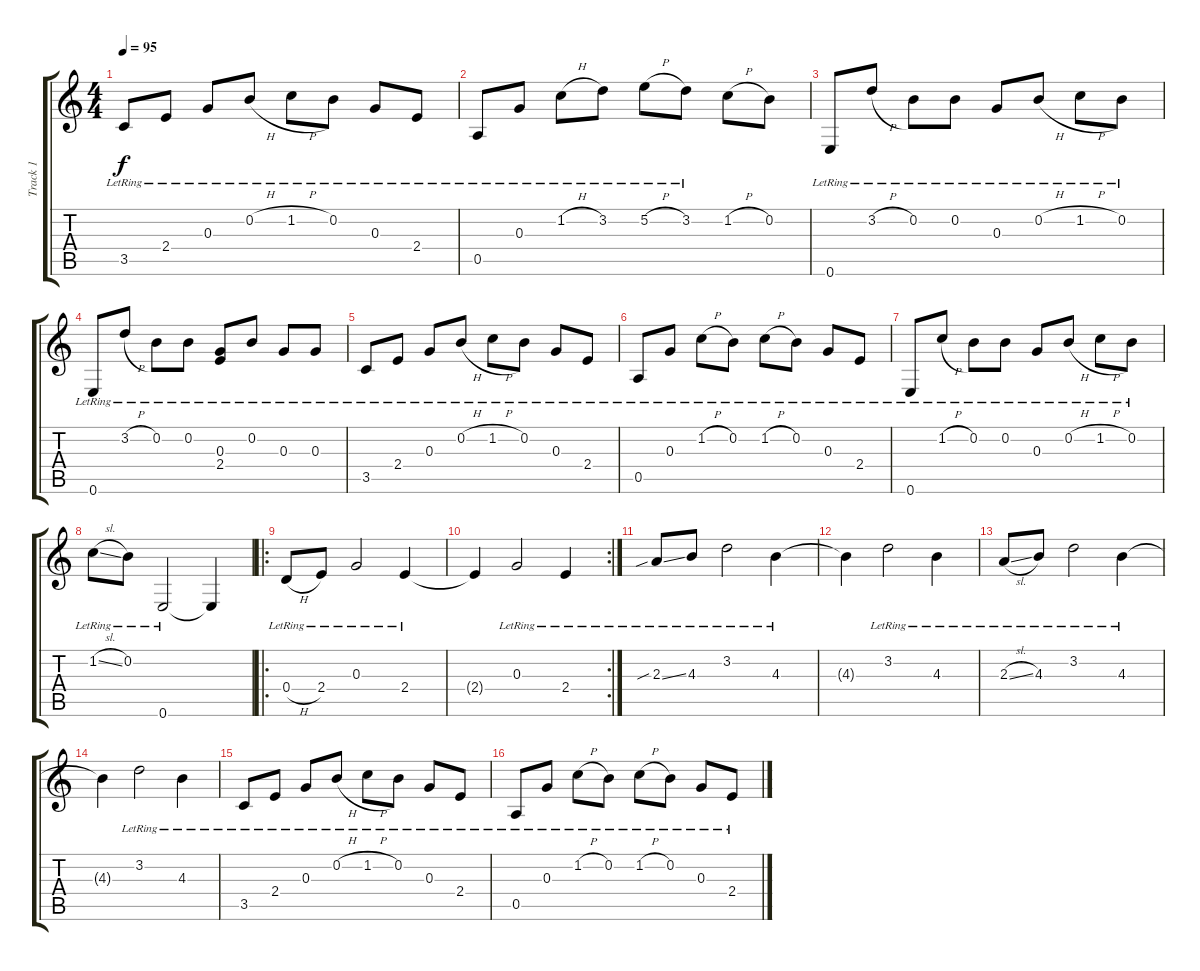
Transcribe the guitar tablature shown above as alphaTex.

\track ("Track 1" "Track 1") {instrument electricguitarjazz}
\staff {score tabs}
\tuning (E4 B3 G3 D3 A2 E2) {hide}
\ts (4 4)
\tempo 95
\clef g2
\ks c
3.5{lr}.8{dy f} 2.4{lr}.8 0.3{lr}.8 0.2{h lr}.8 1.2{h lr}.8 0.2{lr}.8 0.3{lr}.8 2.4{lr}.8 |
0.5{lr}.8 0.3{lr}.8 1.2{h lr}.8 3.2{lr}.8 5.2{h lr}.8 3.2{lr}.8 1.2{h}.8 0.2.8 |
0.6{lr}.8 3.2{h lr}.8 0.2{lr}.8 0.2{lr}.8 0.3{lr}.8 0.2{h lr}.8 1.2{h lr}.8 0.2{lr}.8 |
0.6{lr}.8 3.2{h lr}.8 0.2{lr}.8 0.2{lr}.8 (0.3{lr} 2.4{lr}).8 0.2{lr}.8 0.3{lr}.8 0.3{lr}.8 |
3.5{lr}.8 2.4{lr}.8 0.3{lr}.8 0.2{h lr}.8 1.2{h lr}.8 0.2{lr}.8 0.3{lr}.8 2.4{lr}.8 |
0.5{lr}.8 0.3{lr}.8 1.2{h lr}.8 0.2{lr}.8 1.2{h lr}.8 0.2{lr}.8 0.3{lr}.8 2.4{lr}.8 |
0.6{lr}.8 1.2{h lr}.8 0.2{lr}.8 0.2{lr}.8 0.3{lr}.8 0.2{h lr}.8 1.2{h lr}.8 0.2{lr}.8 |
1.2{sl lr}.8 0.2{lr}.8 0.6{lr}.2 0.6{t}.4 |
\ro
0.4{h lr}.8 2.4{lr}.8 0.3{lr}.2 2.4{lr}.4 |
\rc 2
2.4{t}.4 0.3{lr}.2 2.4{lr}.4 |
2.3{sib ss lr}.8 4.3{lr}.8 3.2{lr}.2 4.3{lr}.4 |
4.3{t}.4 3.2{lr}.2 4.3{lr}.4 |
2.3{sl lr}.8 4.3{lr}.8 3.2{lr}.2 4.3{lr}.4 |
4.3{t}.4 3.2{lr}.2 4.3{lr}.4 |
3.5{lr}.8 2.4{lr}.8 0.3{lr}.8 0.2{h lr}.8 1.2{h lr}.8 0.2{lr}.8 0.3{lr}.8 2.4{lr}.8 |
0.5{lr}.8 0.3{lr}.8 1.2{h lr}.8 0.2{lr}.8 1.2{h lr}.8 0.2{lr}.8 0.3{lr}.8 2.4{lr}.8
